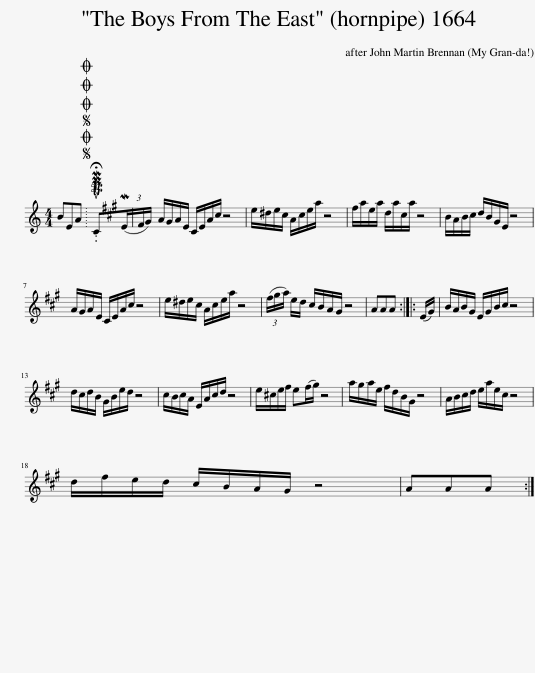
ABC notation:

X:1
L:1/8
M:4/4
I:linebreak $
K:C
V:1 treble
V:1
 BEA |SOSOOO .!fermata!PMTuC(3(ME/^F/^G/) | A/^G/A/E/ ^C/E/A/^c/ z4 | e/^d/e/^c/ A/c/e/a/ z4 | ^f/a/e/a/ d/a/^c/a/ z4 | %5
 B/A/B/^c/ d/B/^G/E/ z4 |$ A/^G/A/E/ ^C/E/A/^c/ z4 | e/^d/e/^c/ A/c/e/a/ z4 | (3(^f/^g/a/) e/d/ ^c/B/A/^G/ z4 | AAA :: %10
 (E/^G/) | B/A/B/^G/ E/G/B/^c/ z4 |$ d/^c/d/B/ ^G/B/e/d/ z4 | ^c/B/c/A/ E/A/c/d/ z4 | e/^c/e/^f/ e(f/^g/) z4 | %15
 a/^g/a/e/ ^f/d/B/^G/ z4 | A/B/^c/d/ e/a/e/c/ z4 |$ d/^f/e/d/ ^c/B/A/^G/ z4 | AAA :| %19
